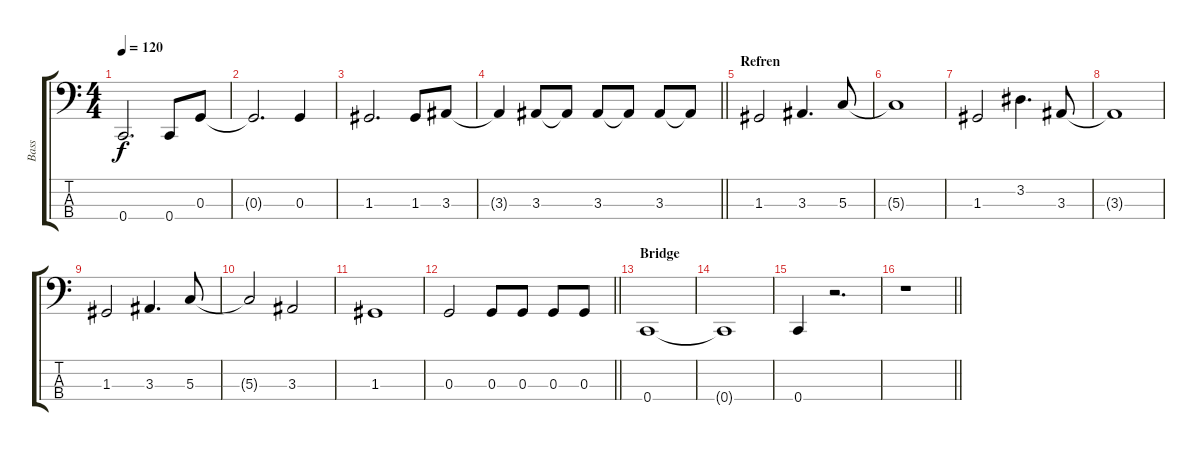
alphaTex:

\track ("Bass" "Bass") {instrument electricbasspick}
\staff {score tabs}
\tuning (F2 C2 G1 C1) {hide}
\ts (4 4)
\tempo 120
\clef f4
\ks c
0.4.2{d dy f} 0.4.8 0.3.8 |
0.3{t}.2{d} 0.3.4 |
1.3.2{d} 1.3.8 3.3.8 |
\barLineRight lightlight
3.3{t}.4 3.3.8 3.3{t}.8 3.3.8 3.3{t}.8 3.3.8 3.3{t}.8 |
\section ("" "Refren")
1.3.2 3.3.4{d} 5.3.8 |
5.3{t}.1 |
1.3.2 3.2.4{d} 3.3.8 |
3.3{t}.1 |
1.3.2 3.3.4{d} 5.3.8 |
5.3{t}.2 3.3.2 |
1.3.1 |
\barLineRight lightlight
0.3.2 0.3.8 0.3.8 0.3.8 0.3.8 |
\section ("" "Bridge")
0.4.1 |
0.4{t}.1 |
0.4.4 r.2{d} |
\barLineRight lightlight
r.1
